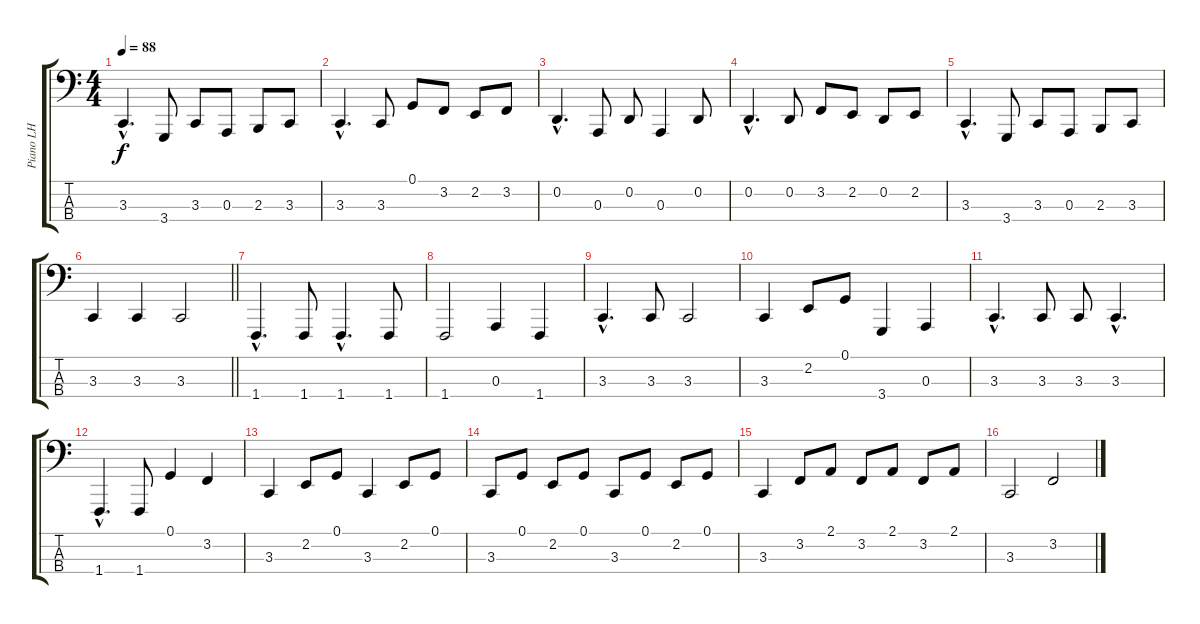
\track ("Piano LH" "Piano LH") {instrument acousticgrandpiano}
\staff {score tabs}
\tuning (G2 D2 A1 E1) {hide}
\ts (4 4)
\tempo 88
\clef f4
\ks c
3.3{hac}.4{d dy f} 3.4.8 3.3.8 0.3.8 2.3.8 3.3.8 |
3.3{hac}.4{d} 3.3.8 0.1.8 3.2.8 2.2.8 3.2.8 |
0.2{hac}.4{d} 0.3.8 0.2.8 0.3.4 0.2.8 |
0.2{hac}.4{d} 0.2.8 3.2.8 2.2.8 0.2.8 2.2.8 |
3.3{hac}.4{d} 3.4.8 3.3.8 0.3.8 2.3.8 3.3.8 |
\barLineRight lightlight
3.3.4 3.3.4 3.3.2 |
1.4{hac}.4{d} 1.4.8 1.4{hac}.4{d} 1.4.8 |
1.4.2 0.3.4 1.4.4 |
3.3{hac}.4{d} 3.3.8 3.3.2 |
3.3.4 2.2.8 0.1.8 3.4.4 0.3.4 |
3.3{hac}.4{d} 3.3.8 3.3.8 3.3{hac}.4{d} |
1.4{hac}.4{d} 1.4.8 0.1.4 3.2.4 |
3.3.4 2.2.8 0.1.8 3.3.4 2.2.8 0.1.8 |
3.3.8 0.1.8 2.2.8 0.1.8 3.3.8 0.1.8 2.2.8 0.1.8 |
3.3.4 3.2.8 2.1.8 3.2.8 2.1.8 3.2.8 2.1.8 |
3.3.2 3.2.2
